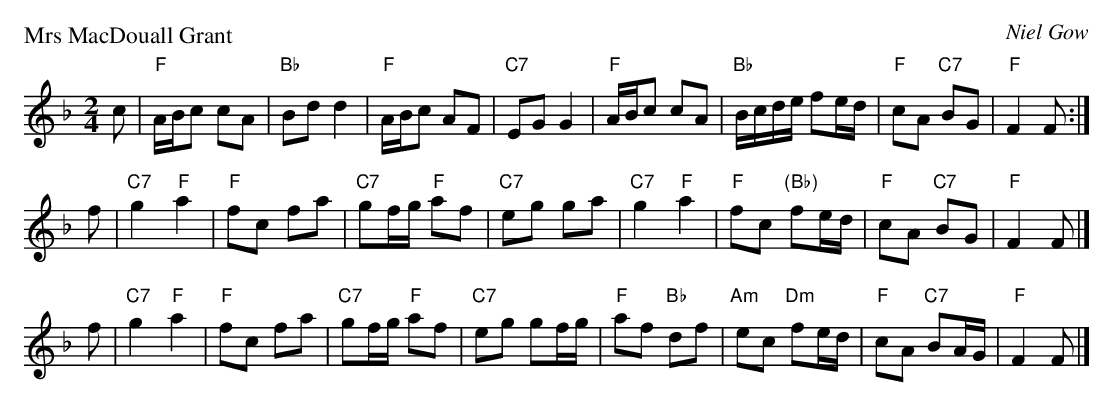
X:1
P: Mrs MacDouall Grant
C: Niel Gow
M: 2/4
L: 1/16
K: F
c2 \
| "F"ABc2 c2A2 | "Bb"B2d2 d4 | "F"ABc2 A2F2 | "C7"E2G2 G4 \
| "F"ABc2 c2A2 | "Bb"Bcde f2ed | "F"c2A2 "C7"B2G2 | "F"F4 F2 :|
f2 \
| "C7"g4 "F"a4 | "F"f2c2 f2a2 | "C7"g2fg "F"a2f2 | "C7"e2g2 g2a2 \
| "C7"g4 "F"a4 | "F"f2c2 "(Bb)"f2ed | "F"c2A2 "C7"B2G2 | "F"F4 F2 |]
f2 \
| "C7"g4 "F"a4 | "F"f2c2 f2a2 | "C7"g2fg "F"a2f2 | "C7"e2g2 g2fg \
| "F"a2f2 "Bb"d2f2 | "Am"e2c2 "Dm"f2ed | "F"c2A2 "C7"B2AG | "F"F4 F2 |]
